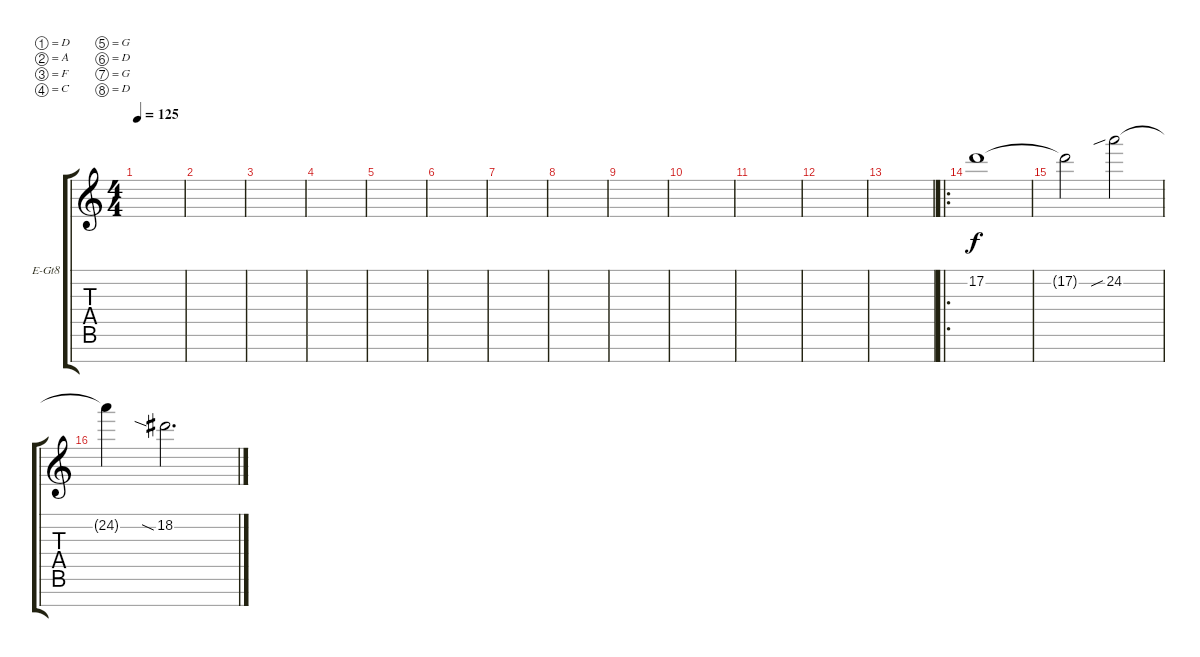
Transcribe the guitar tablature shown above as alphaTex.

\bracketExtendMode groupsimilarinstruments
\firstSystemTrackNameOrientation horizontal
\otherSystemsTrackNameOrientation horizontal
\track ("Reverb" "E-Gt8") {instrument overdrivenguitar}
\staff {score tabs}
\tuning (D4 A3 F3 C3 G2 D2 G1 D1)
\ts (4 4)
\tempo 125
\clef g2
\ks c
|
|
|
|
|
|
|
|
|
|
|
|
|
\ro
17.2.1 |
17.2{t}.2 24.2{sib}.2 |
24.2{t}.4 18.2{sia}.2{d}
